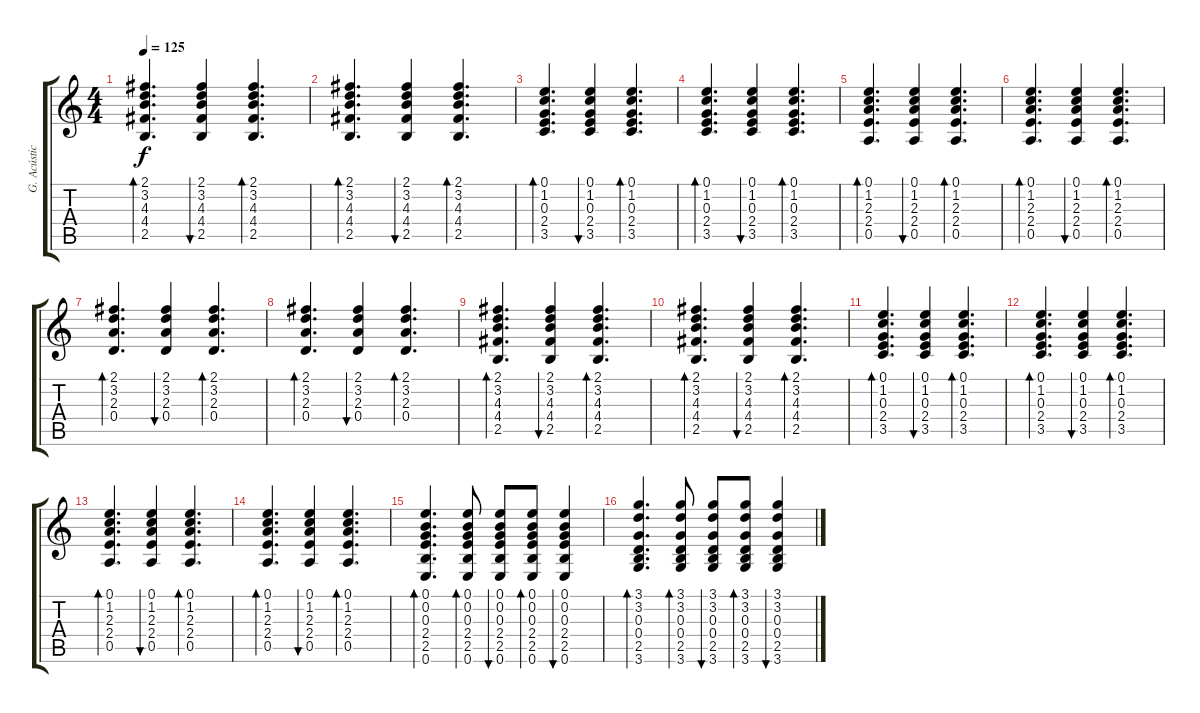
\track ("G. Acústica" "G. Acústic") {instrument acousticguitarsteel}
\staff {score tabs}
\tuning (E4 B3 G3 D3 A2 E2) {hide}
\ts (4 4)
\tempo 125
\clef g2
\ks c
(2.1 3.2 4.3 4.4 2.5).4{d bd 60 dy f} (2.1 3.2 4.3 4.4 2.5).4{bu 60} (2.1 3.2 4.3 4.4 2.5).4{d bd 60} |
(2.1 3.2 4.3 4.4 2.5).4{d bd 60} (2.1 3.2 4.3 4.4 2.5).4{bu 60} (2.1 3.2 4.3 4.4 2.5).4{d bd 60} |
(0.1 1.2 0.3 2.4 3.5).4{d bd 60} (0.1 1.2 0.3 2.4 3.5).4{bu 60} (0.1 1.2 0.3 2.4 3.5).4{d bd 60} |
(0.1 1.2 0.3 2.4 3.5).4{d bd 60} (0.1 1.2 0.3 2.4 3.5).4{bu 60} (0.1 1.2 0.3 2.4 3.5).4{d bd 60} |
(0.1 1.2 2.3 2.4 0.5).4{d bd 60} (0.1 1.2 2.3 2.4 0.5).4{bu 60} (0.1 1.2 2.3 2.4 0.5).4{d bd 60} |
(0.1 1.2 2.3 2.4 0.5).4{d bd 60} (0.1 1.2 2.3 2.4 0.5).4{bu 60} (0.1 1.2 2.3 2.4 0.5).4{d bd 60} |
(2.1 3.2 2.3 0.4).4{d bd 60} (2.1 3.2 2.3 0.4).4{bu 60} (2.1 3.2 2.3 0.4).4{d bd 60} |
(2.1 3.2 2.3 0.4).4{d bd 60} (2.1 3.2 2.3 0.4).4{bu 60} (2.1 3.2 2.3 0.4).4{d bd 60} |
(2.1 3.2 4.3 4.4 2.5).4{d bd 60} (2.1 3.2 4.3 4.4 2.5).4{bu 60} (2.1 3.2 4.3 4.4 2.5).4{d bd 60} |
(2.1 3.2 4.3 4.4 2.5).4{d bd 60} (2.1 3.2 4.3 4.4 2.5).4{bu 60} (2.1 3.2 4.3 4.4 2.5).4{d bd 60} |
(0.1 1.2 0.3 2.4 3.5).4{d bd 60} (0.1 1.2 0.3 2.4 3.5).4{bu 60} (0.1 1.2 0.3 2.4 3.5).4{d bd 60} |
(0.1 1.2 0.3 2.4 3.5).4{d bd 60} (0.1 1.2 0.3 2.4 3.5).4{bu 60} (0.1 1.2 0.3 2.4 3.5).4{d bd 60} |
(0.1 1.2 2.3 2.4 0.5).4{d bd 60} (0.1 1.2 2.3 2.4 0.5).4{bu 60} (0.1 1.2 2.3 2.4 0.5).4{d bd 60} |
(0.1 1.2 2.3 2.4 0.5).4{d bd 60} (0.1 1.2 2.3 2.4 0.5).4{bu 60} (0.1 1.2 2.3 2.4 0.5).4{d bd 60} |
(0.1 0.2 0.3 2.4 2.5 0.6).4{d bd 60} (0.1 0.2 0.3 2.4 2.5 0.6).8{bd 60} (0.1 0.2 0.3 2.4 2.5 0.6).8{bu 60} (0.1 0.2 0.3 2.4 2.5 0.6).8{bd 60} (0.1 0.2 0.3 2.4 2.5 0.6).4{bu 60} |
(3.1 3.2 0.3 0.4 2.5 3.6).4{d bd 60} (3.1 3.2 0.3 0.4 2.5 3.6).8{bd 60} (3.1 3.2 0.3 0.4 2.5 3.6).8{bu 60} (3.1 3.2 0.3 0.4 2.5 3.6).8{bd 60} (3.1 3.2 0.3 0.4 2.5 3.6).4{bu 60}
